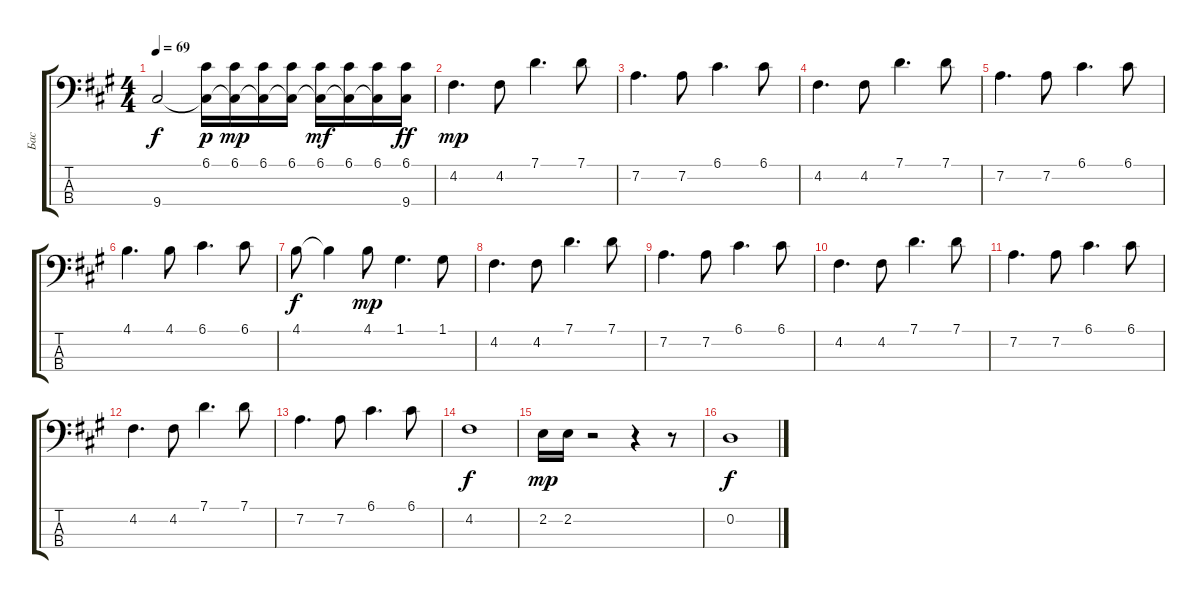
\track ("Бас" "Бас") {instrument electricbassfinger}
\staff {score tabs}
\tuning (G2 D2 A1 E1) {hide}
\ts (4 4)
\tempo 69
\clef f4
\ks a
9.4.2{dy f} (6.1 9.4{t}).16{dy p} (6.1 9.4{t}).16{dy mp} (6.1 9.4{t}).16 (6.1 9.4{t}).16 (6.1 9.4{t}).16{dy mf} (6.1 9.4{t}).16 (6.1 9.4{t}).16 (6.1 9.4).16{dy ff} |
4.2.4{d dy mp volume 14} 4.2.8 7.1.4{d} 7.1.8 |
7.2.4{d} 7.2.8 6.1.4{d} 6.1.8 |
4.2.4{d} 4.2.8 7.1.4{d} 7.1.8 |
7.2.4{d} 7.2.8 6.1.4{d} 6.1.8 |
4.1.4{d} 4.1.8 6.1.4{d} 6.1.8 |
4.1.8{dy f} 4.1{t}.4 4.1.8{dy mp} 1.1.4{d} 1.1.8 |
4.2.4{d} 4.2.8 7.1.4{d} 7.1.8 |
7.2.4{d} 7.2.8 6.1.4{d} 6.1.8 |
4.2.4{d} 4.2.8 7.1.4{d} 7.1.8 |
7.2.4{d} 7.2.8 6.1.4{d} 6.1.8 |
4.2.4{d} 4.2.8 7.1.4{d} 7.1.8 |
7.2.4{d} 7.2.8 6.1.4{d} 6.1.8 |
4.2.1{dy f} |
2.2.16{dy mp} 2.2.16 r.2 r.4 r.8 |
0.2.1{dy f}
